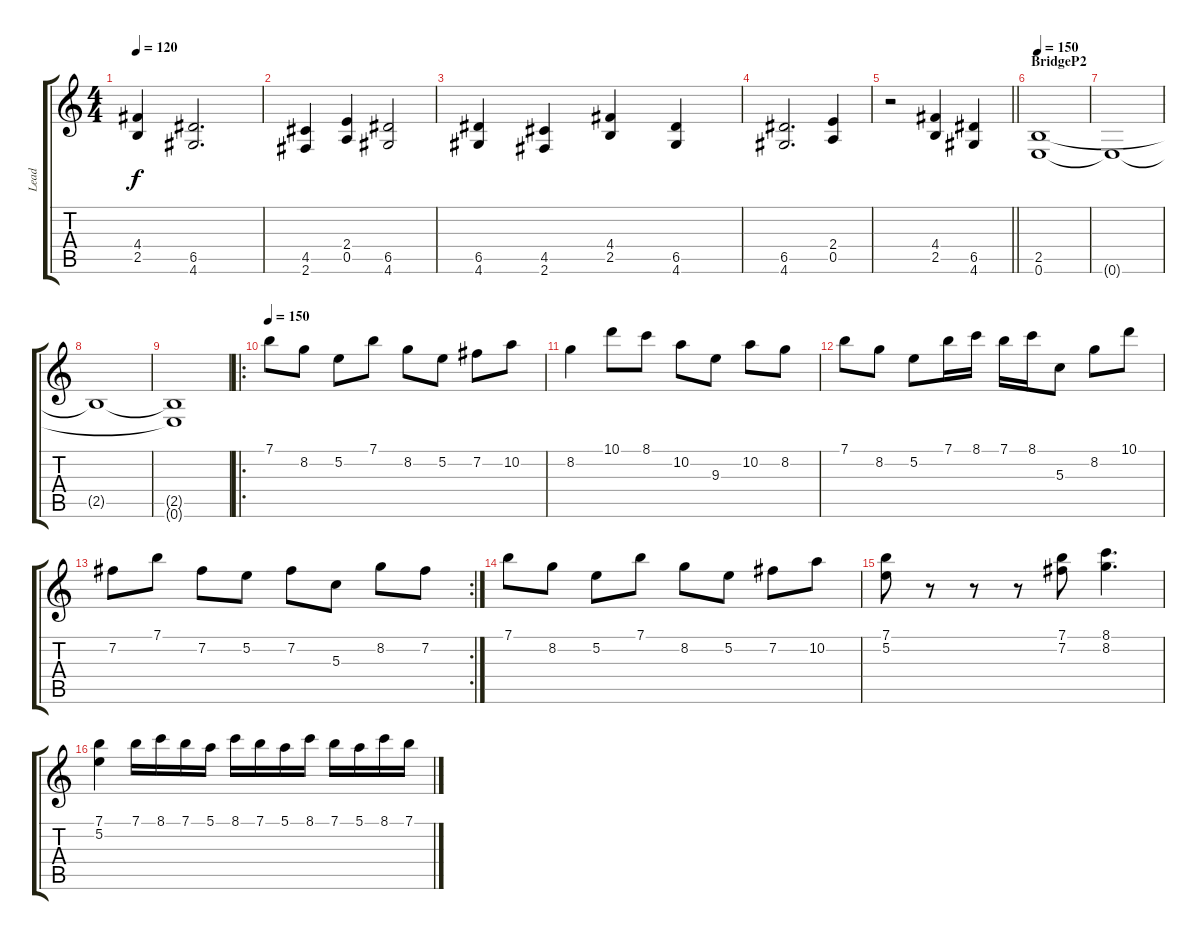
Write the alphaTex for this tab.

\track ("Lead" "Lead") {instrument distortionguitar}
\staff {score tabs}
\tuning (E4 B3 G3 D3 A2 E2) {hide}
\ts (4 4)
\tempo 120
\clef g2
\ks c
(4.4 2.5).4{dy f} (6.5 4.6).2{d} |
(4.5 2.6).4 (2.4 0.5).4 (6.5 4.6).2 |
(6.5 4.6).4 (4.5 2.6).4 (4.4 2.5).4 (6.5 4.6).4 |
(6.5 4.6).2{d} (2.4 0.5).4 |
\barLineRight lightlight
r.2 (4.4 2.5).4 (6.5 4.6).4 |
\section ("" "BridgeP2")
\tempo 150
(2.5 0.6).1 |
0.6{t}.1 |
2.5{t}.1 |
(2.5{t} 0.6{t}).1 |
\ro
\tempo 150
7.1.8{instrument electricguitarclean} 8.2.8 5.2.8 7.1.8 8.2.8 5.2.8 7.2.8 10.2.8 |
8.2.4 10.1.8 8.1.8 10.2.8 9.3.8 10.2.8 8.2.8 |
7.1.8 8.2.8 5.2.8 7.1.16 8.1.16 7.1.16 8.1.16 5.3.8 8.2.8 10.1.8 |
\rc 2
7.2.8 7.1.8 7.2.8 5.2.8 7.2.8 5.3.8 8.2.8 7.2.8 |
7.1.8{instrument electricguitarclean} 8.2.8 5.2.8 7.1.8 8.2.8 5.2.8 7.2.8 10.2.8 |
(7.1 5.2).8 r.8 r.8 r.8 (7.1 7.2).8 (8.1 8.2).4{d} |
(7.1 5.2).4{instrument distortionguitar} 7.1.16 8.1.16 7.1.16 5.1.16 8.1.16 7.1.16 5.1.16 8.1.16 7.1.16 5.1.16 8.1.16 7.1.16
